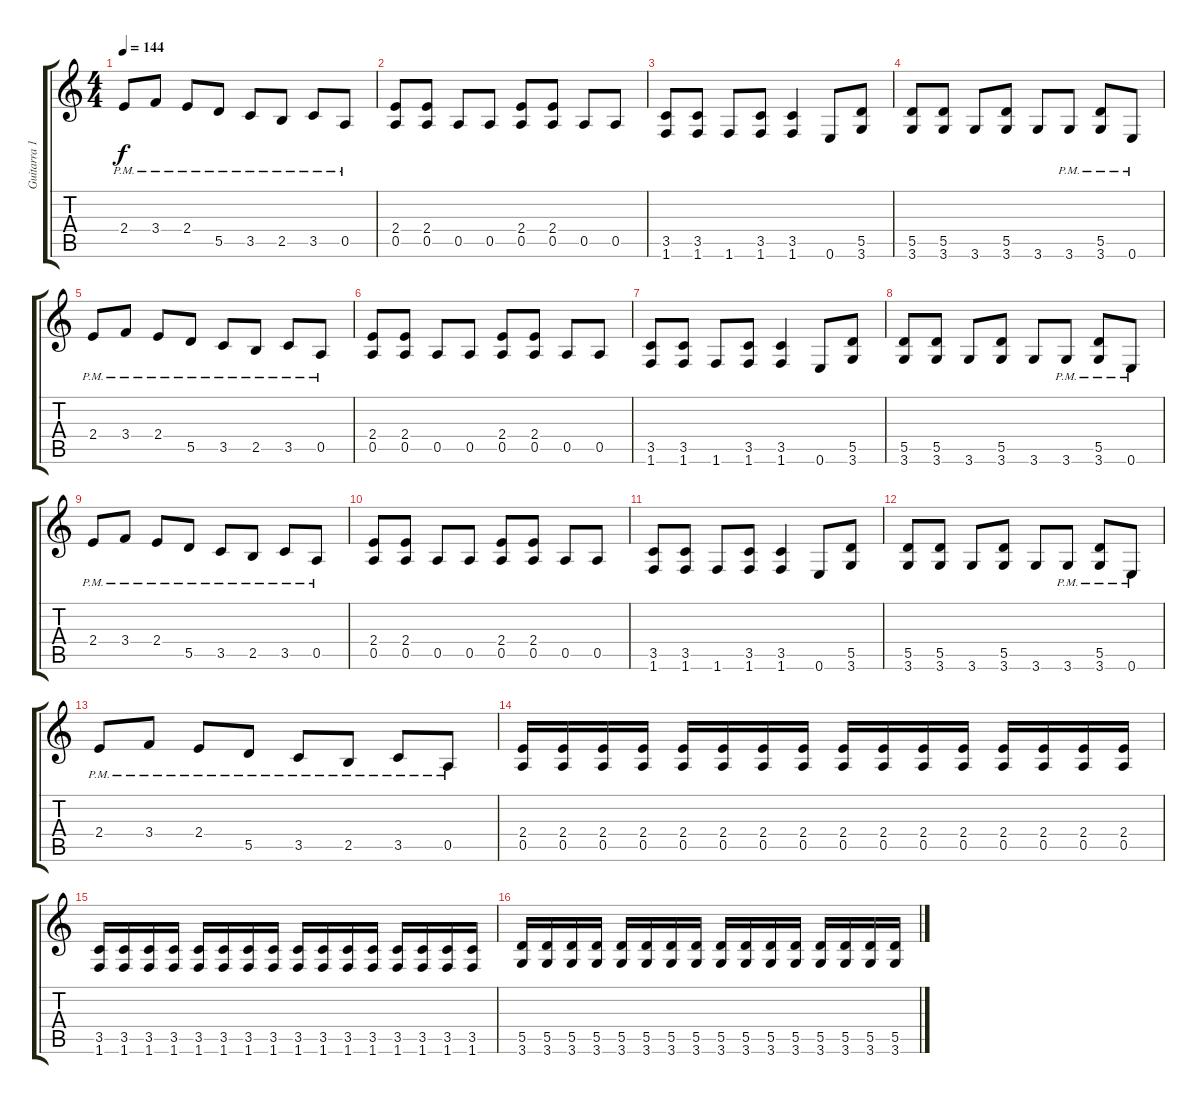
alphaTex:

\track ("Guitarra 1" "Guitarra 1") {instrument distortionguitar}
\staff {score tabs}
\tuning (E4 B3 G3 D3 A2 E2) {hide}
\ts (4 4)
\tempo 144
\clef g2
\ks c
2.4{pm}.8{dy f} 3.4{pm}.8 2.4{pm}.8 5.5{pm}.8 3.5{pm}.8 2.5{pm}.8 3.5{pm}.8 0.5{pm}.8 |
(2.4 0.5).8 (2.4 0.5).8 0.5.8 0.5.8 (2.4 0.5).8 (2.4 0.5).8 0.5.8 0.5.8 |
(3.5 1.6).8 (3.5 1.6).8 1.6.8 (3.5 1.6).8 (3.5 1.6).4 0.6.8 (5.5 3.6).8 |
(5.5 3.6).8 (5.5 3.6).8 3.6.8 (5.5 3.6).8 3.6.8 3.6{pm}.8 (5.5{pm} 3.6{pm}).8 0.6{pm}.8 |
2.4{pm}.8 3.4{pm}.8 2.4{pm}.8 5.5{pm}.8 3.5{pm}.8 2.5{pm}.8 3.5{pm}.8 0.5{pm}.8 |
(2.4 0.5).8 (2.4 0.5).8 0.5.8 0.5.8 (2.4 0.5).8 (2.4 0.5).8 0.5.8 0.5.8 |
(3.5 1.6).8 (3.5 1.6).8 1.6.8 (3.5 1.6).8 (3.5 1.6).4 0.6.8 (5.5 3.6).8 |
(5.5 3.6).8 (5.5 3.6).8 3.6.8 (5.5 3.6).8 3.6.8 3.6{pm}.8 (5.5{pm} 3.6{pm}).8 0.6{pm}.8 |
2.4{pm}.8 3.4{pm}.8 2.4{pm}.8 5.5{pm}.8 3.5{pm}.8 2.5{pm}.8 3.5{pm}.8 0.5{pm}.8 |
(2.4 0.5).8 (2.4 0.5).8 0.5.8 0.5.8 (2.4 0.5).8 (2.4 0.5).8 0.5.8 0.5.8 |
(3.5 1.6).8 (3.5 1.6).8 1.6.8 (3.5 1.6).8 (3.5 1.6).4 0.6.8 (5.5 3.6).8 |
(5.5 3.6).8 (5.5 3.6).8 3.6.8 (5.5 3.6).8 3.6.8 3.6{pm}.8 (5.5{pm} 3.6{pm}).8 0.6{pm}.8 |
2.4{pm}.8 3.4{pm}.8 2.4{pm}.8 5.5{pm}.8 3.5{pm}.8 2.5{pm}.8 3.5{pm}.8 0.5{pm}.8 |
(2.4 0.5).16 (2.4 0.5).16 (2.4 0.5).16 (2.4 0.5).16 (2.4 0.5).16 (2.4 0.5).16 (2.4 0.5).16 (2.4 0.5).16 (2.4 0.5).16 (2.4 0.5).16 (2.4 0.5).16 (2.4 0.5).16 (2.4 0.5).16 (2.4 0.5).16 (2.4 0.5).16 (2.4 0.5).16 |
(3.5 1.6).16 (3.5 1.6).16 (3.5 1.6).16 (3.5 1.6).16 (3.5 1.6).16 (3.5 1.6).16 (3.5 1.6).16 (3.5 1.6).16 (3.5 1.6).16 (3.5 1.6).16 (3.5 1.6).16 (3.5 1.6).16 (3.5 1.6).16 (3.5 1.6).16 (3.5 1.6).16 (3.5 1.6).16 |
(5.5 3.6).16 (5.5 3.6).16 (5.5 3.6).16 (5.5 3.6).16 (5.5 3.6).16 (5.5 3.6).16 (5.5 3.6).16 (5.5 3.6).16 (5.5 3.6).16 (5.5 3.6).16 (5.5 3.6).16 (5.5 3.6).16 (5.5 3.6).16 (5.5 3.6).16 (5.5 3.6).16 (5.5 3.6).16
